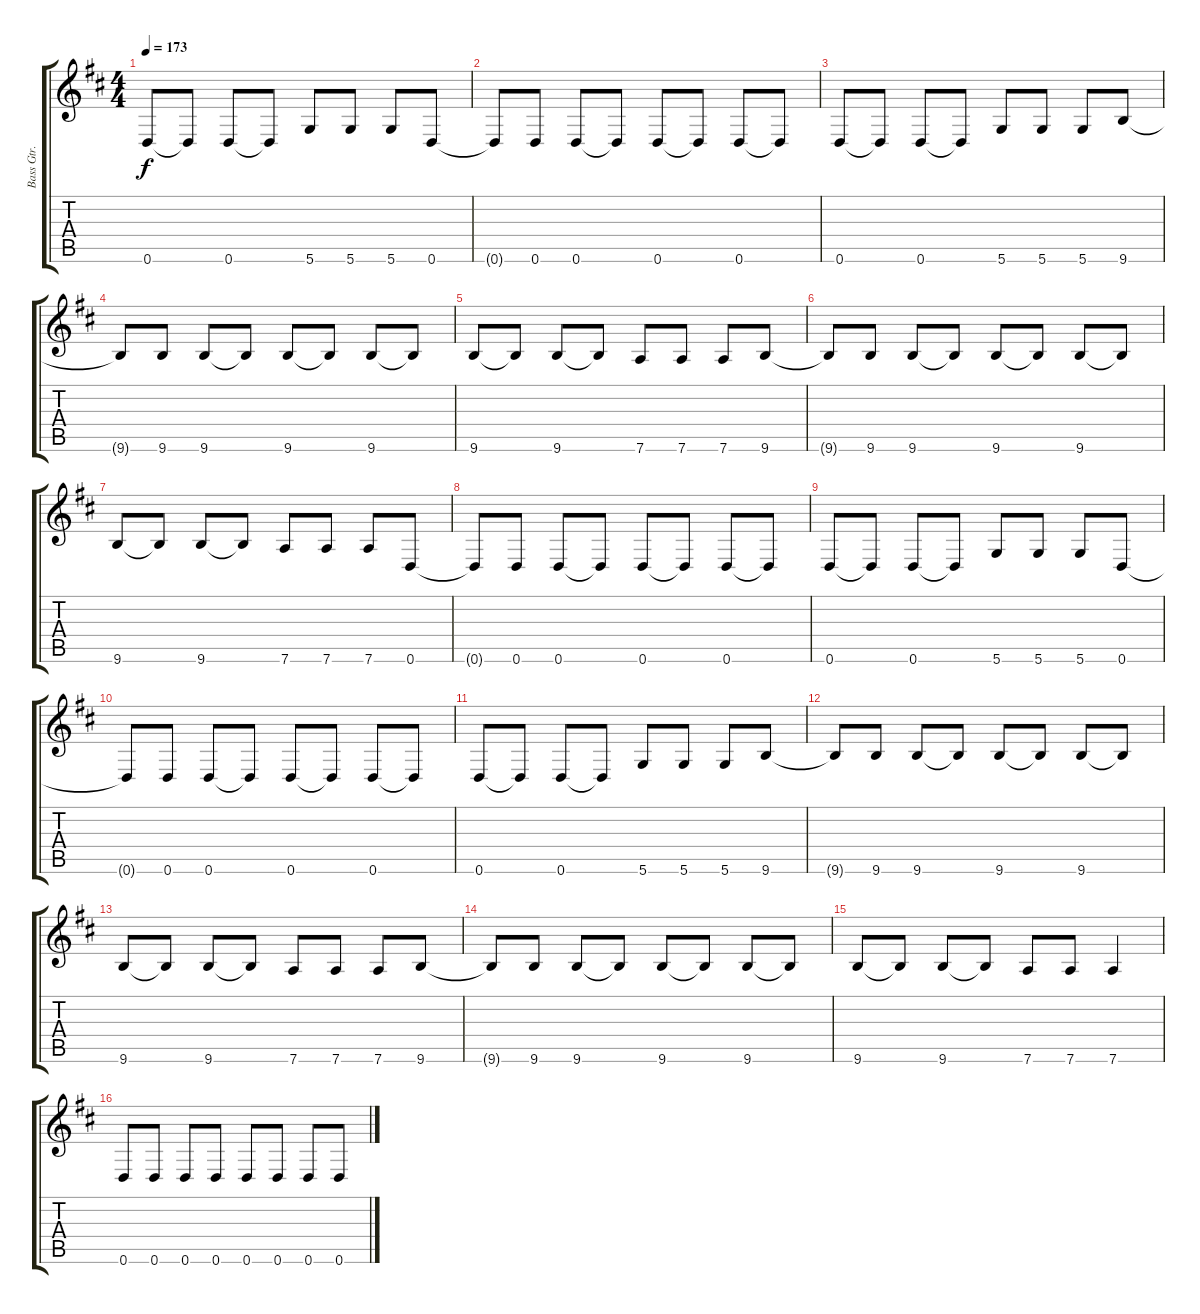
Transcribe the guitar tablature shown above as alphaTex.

\track ("Bass Gtr." "Bass Gtr.") {instrument electricbasspick}
\staff {score tabs}
\tuning (E4 B3 G3 D3 A2 D2) {hide}
\ts (4 4)
\tempo 173
\clef g2
\ks d
0.6.8{dy f} 0.6{t}.8 0.6.8 0.6{t}.8 5.6.8 5.6.8 5.6.8 0.6.8 |
0.6{t}.8 0.6.8 0.6.8 0.6{t}.8 0.6.8 0.6{t}.8 0.6.8 0.6{t}.8 |
0.6.8 0.6{t}.8 0.6.8 0.6{t}.8 5.6.8 5.6.8 5.6.8 9.6.8 |
9.6{t}.8 9.6.8 9.6.8 9.6{t}.8 9.6.8 9.6{t}.8 9.6.8 9.6{t}.8 |
9.6.8 9.6{t}.8 9.6.8 9.6{t}.8 7.6.8 7.6.8 7.6.8 9.6.8 |
9.6{t}.8 9.6.8 9.6.8 9.6{t}.8 9.6.8 9.6{t}.8 9.6.8 9.6{t}.8 |
9.6.8 9.6{t}.8 9.6.8 9.6{t}.8 7.6.8 7.6.8 7.6.8 0.6.8 |
0.6{t}.8 0.6.8 0.6.8 0.6{t}.8 0.6.8 0.6{t}.8 0.6.8 0.6{t}.8 |
0.6.8 0.6{t}.8 0.6.8 0.6{t}.8 5.6.8 5.6.8 5.6.8 0.6.8 |
0.6{t}.8 0.6.8 0.6.8 0.6{t}.8 0.6.8 0.6{t}.8 0.6.8 0.6{t}.8 |
0.6.8 0.6{t}.8 0.6.8 0.6{t}.8 5.6.8 5.6.8 5.6.8 9.6.8 |
9.6{t}.8 9.6.8 9.6.8 9.6{t}.8 9.6.8 9.6{t}.8 9.6.8 9.6{t}.8 |
9.6.8 9.6{t}.8 9.6.8 9.6{t}.8 7.6.8 7.6.8 7.6.8 9.6.8 |
9.6{t}.8 9.6.8 9.6.8 9.6{t}.8 9.6.8 9.6{t}.8 9.6.8 9.6{t}.8 |
9.6.8 9.6{t}.8 9.6.8 9.6{t}.8 7.6.8 7.6.8 7.6.4 |
0.6.8 0.6.8 0.6.8 0.6.8 0.6.8 0.6.8 0.6.8 0.6.8
